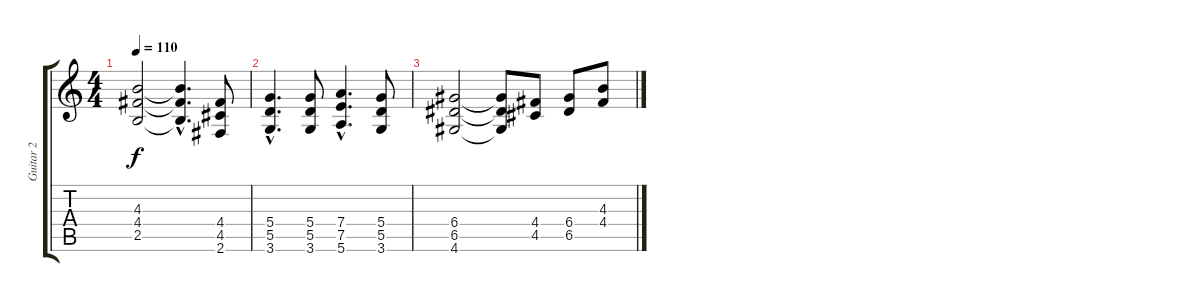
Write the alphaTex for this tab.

\track ("Guitar 2" "Guitar 2") {instrument distortionguitar}
\staff {score tabs}
\tuning (E4 B3 G3 D3 A2 E2) {hide}
\ts (4 4)
\tempo 110
\clef g2
\ks c
(4.3 4.4 2.5).2{dy f} (4.3{hac t} 4.4{hac t} 2.5{hac t}).4{d} (4.4 4.5 2.6).8 |
(5.4{hac} 5.5{hac} 3.6{hac}).4{d} (5.4 5.5 3.6).8 (7.4{hac} 7.5{hac} 5.6{hac}).4{d} (5.4 5.5 3.6).8 |
(6.4 6.5 4.6).2 (6.4{t} 6.5{t} 4.6{t}).8 (4.4 4.5).8 (6.4 6.5).8 (4.3 4.4).8
